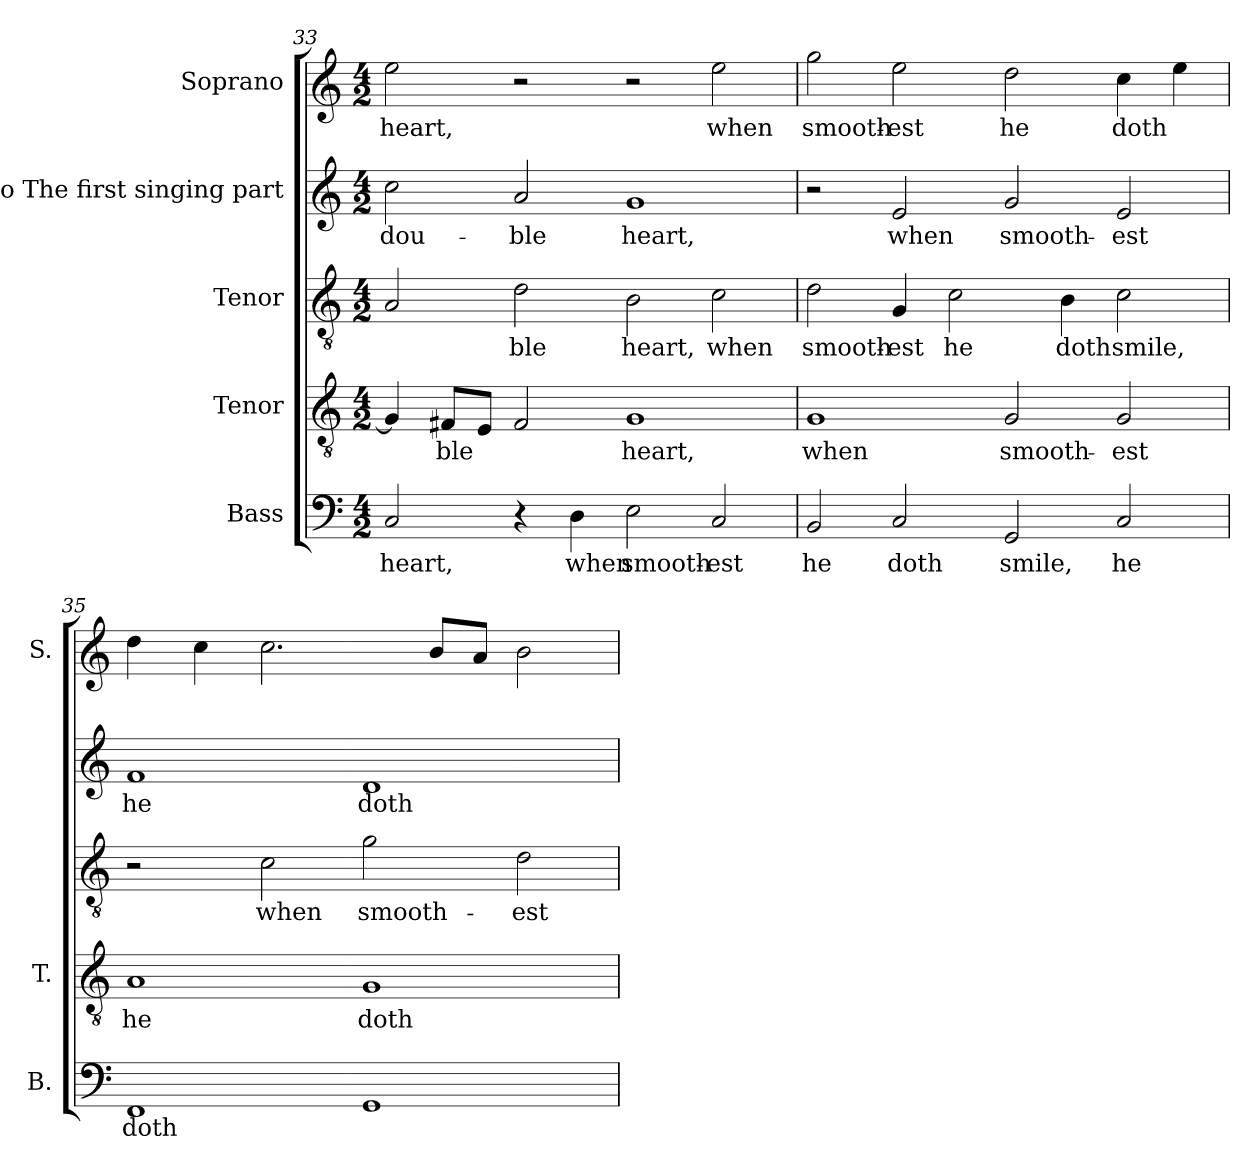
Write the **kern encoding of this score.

**kern	**text	**kern	**text	**kern	**text	**kern	**text	**kern	**text
*part5	*part5	*part4	*part4	*part3	*part3	*part2	*part2	*part1	*part1
*staff5	*staff5	*staff4	*staff4	*staff3	*staff3	*staff2	*staff2	*staff1	*staff1
*I"Bass	*	*I"Tenor	*	*I"Tenor	*	*I"Alto The first singing part	*	*I"Soprano	*
*I'B.	*	*I'T.	*	*	*	*	*	*I'S.	*
*clefF4	*	*clefGv2	*	*clefGv2	*	*clefG2	*	*clefG2	*
*	*	*ITrd7c12	*	*ITrd7c12	*	*ITrd7c12	*	*	*
*k[]	*	*k[]	*	*k[]	*	*k[]	*	*k[]	*
*C:	*	*C:	*	*C:	*	*C:	*	*C:	*
*M4/2	*	*M4/2	*	*M4/2	*	*M4/2	*	*M4/2	*
=33	=33	=33	=33	=33	=33	=33	=33	=33	=33
!	!LO:LY:b:color=#000000	!	!	!	!	!	!	!	!
!	!	!	!	!	!	!	!LO:LY:b:color=#000000	!	!
!	!	!	!	!	!	!	!	!	!LO:LY:b:color=#000000
2Ci/	heart,	4GGi/]	.	2AAi/	.	2ci\	dou-	2eei\	heart,
!	!	!	!LO:LY:b:color=#000000	!	!	!	!	!	!
.	.	8FF#Xi/L	-ble	.	.	.	.	.	.
.	.	8EEi/J	.	.	.	.	.	.	.
!	!	!	!	!	!LO:LY:b:color=#000000	!	!	!	!
!	!	!	!	!	!	!	!LO:LY:b:color=#000000	!	!
4r	.	2FF#i/	.	2Di\	-ble	2Ai/	-ble	2r	.
!	!LO:LY:b:color=#000000	!	!	!	!	!	!	!	!
4Di\	when	.	.	.	.	.	.	.	.
!	!LO:LY:b:color=#000000	!	!	!	!	!	!	!	!
!	!	!	!LO:LY:b:color=#000000	!	!	!	!	!	!
!	!	!	!	!	!LO:LY:b:color=#000000	!	!	!	!
!	!	!	!	!	!	!	!LO:LY:b:color=#000000	!	!
2Ei\	smooth-	1GGi	heart,	2BBi\	heart,	1Gi	heart,	2r	.
!	!LO:LY:b:color=#000000	!	!	!	!	!	!	!	!
!	!	!	!	!	!LO:LY:b:color=#000000	!	!	!	!
!	!	!	!	!	!	!	!	!	!LO:LY:b:color=#000000
2Ci/	-est	.	.	2Ci\	when	.	.	2eei\	when
=34	=34	=34	=34	=34	=34	=34	=34	=34	=34
!	!LO:LY:b:color=#000000	!	!	!	!	!	!	!	!
!	!	!	!LO:LY:b:color=#000000	!	!	!	!	!	!
!	!	!	!	!	!LO:LY:b:color=#000000	!	!	!	!
!	!	!	!	!	!	!	!	!	!LO:LY:b:color=#000000
2BBi/	he	1GGi	when	2Di\	smooth-	2r	.	2ggi\	smooth-
!	!LO:LY:b:color=#000000	!	!	!	!	!	!	!	!
!	!	!	!	!	!LO:LY:b:color=#000000	!	!	!	!
!	!	!	!	!	!	!	!LO:LY:b:color=#000000	!	!
!	!	!	!	!	!	!	!	!	!LO:LY:b:color=#000000
2Ci/	doth	.	.	4GGi/	-est	2Ei/	when	2eei\	-est
!	!	!	!	!	!LO:LY:b:color=#000000	!	!	!	!
.	.	.	.	2Ci\	he	.	.	.	.
!	!LO:LY:b:color=#000000	!	!	!	!	!	!	!	!
!	!	!	!LO:LY:b:color=#000000	!	!	!	!	!	!
!	!	!	!	!	!	!	!LO:LY:b:color=#000000	!	!
!	!	!	!	!	!	!	!	!	!LO:LY:b:color=#000000
2GGi/	smile,	2GGi/	smooth-	.	.	2Gi/	smooth-	2ddi\	he
!	!	!	!	!	!LO:LY:b:color=#000000	!	!	!	!
.	.	.	.	4BBi\	doth	.	.	.	.
!	!LO:LY:b:color=#000000	!	!	!	!	!	!	!	!
!	!	!	!LO:LY:b:color=#000000	!	!	!	!	!	!
!	!	!	!	!	!LO:LY:b:color=#000000	!	!	!	!
!	!	!	!	!	!	!	!LO:LY:b:color=#000000	!	!
!	!	!	!	!	!	!	!	!	!LO:LY:b:color=#000000
2Ci/	he	2GGi/	-est	2Ci\	smile,	2Ei/	-est	4cci\	doth
.	.	.	.	.	.	.	.	4eei\	.
=35	=35	=35	=35	=35	=35	=35	=35	=35	=35
!	!LO:LY:b:color=#000000	!	!	!	!	!	!	!	!
!	!	!	!LO:LY:b:color=#000000	!	!	!	!	!	!
!	!	!	!	!	!	!	!LO:LY:b:color=#000000	!	!
1FFi	doth	1AAi	he	2r	.	1Fi	he	4ddi\	.
.	.	.	.	.	.	.	.	4cci\	.
!	!	!	!	!	!LO:LY:b:color=#000000	!	!	!	!
.	.	.	.	2Ci\	when	.	.	2.cci\	.
!	!	!	!LO:LY:b:color=#000000	!	!	!	!	!	!
!	!	!	!	!	!LO:LY:b:color=#000000	!	!	!	!
!	!	!	!	!	!	!	!LO:LY:b:color=#000000	!	!
1GGi	.	1GGi	doth	2Gi\	smooth-	1Di	doth	.	.
.	.	.	.	.	.	.	.	8bi/L	.
.	.	.	.	.	.	.	.	8ai/J	.
!	!	!	!	!	!LO:LY:b:color=#000000	!	!	!	!
.	.	.	.	2Di\	-est	.	.	2bi\	.
=	=	=	=	=	=	=	=	=	=
*-	*-	*-	*-	*-	*-	*-	*-	*-	*-
